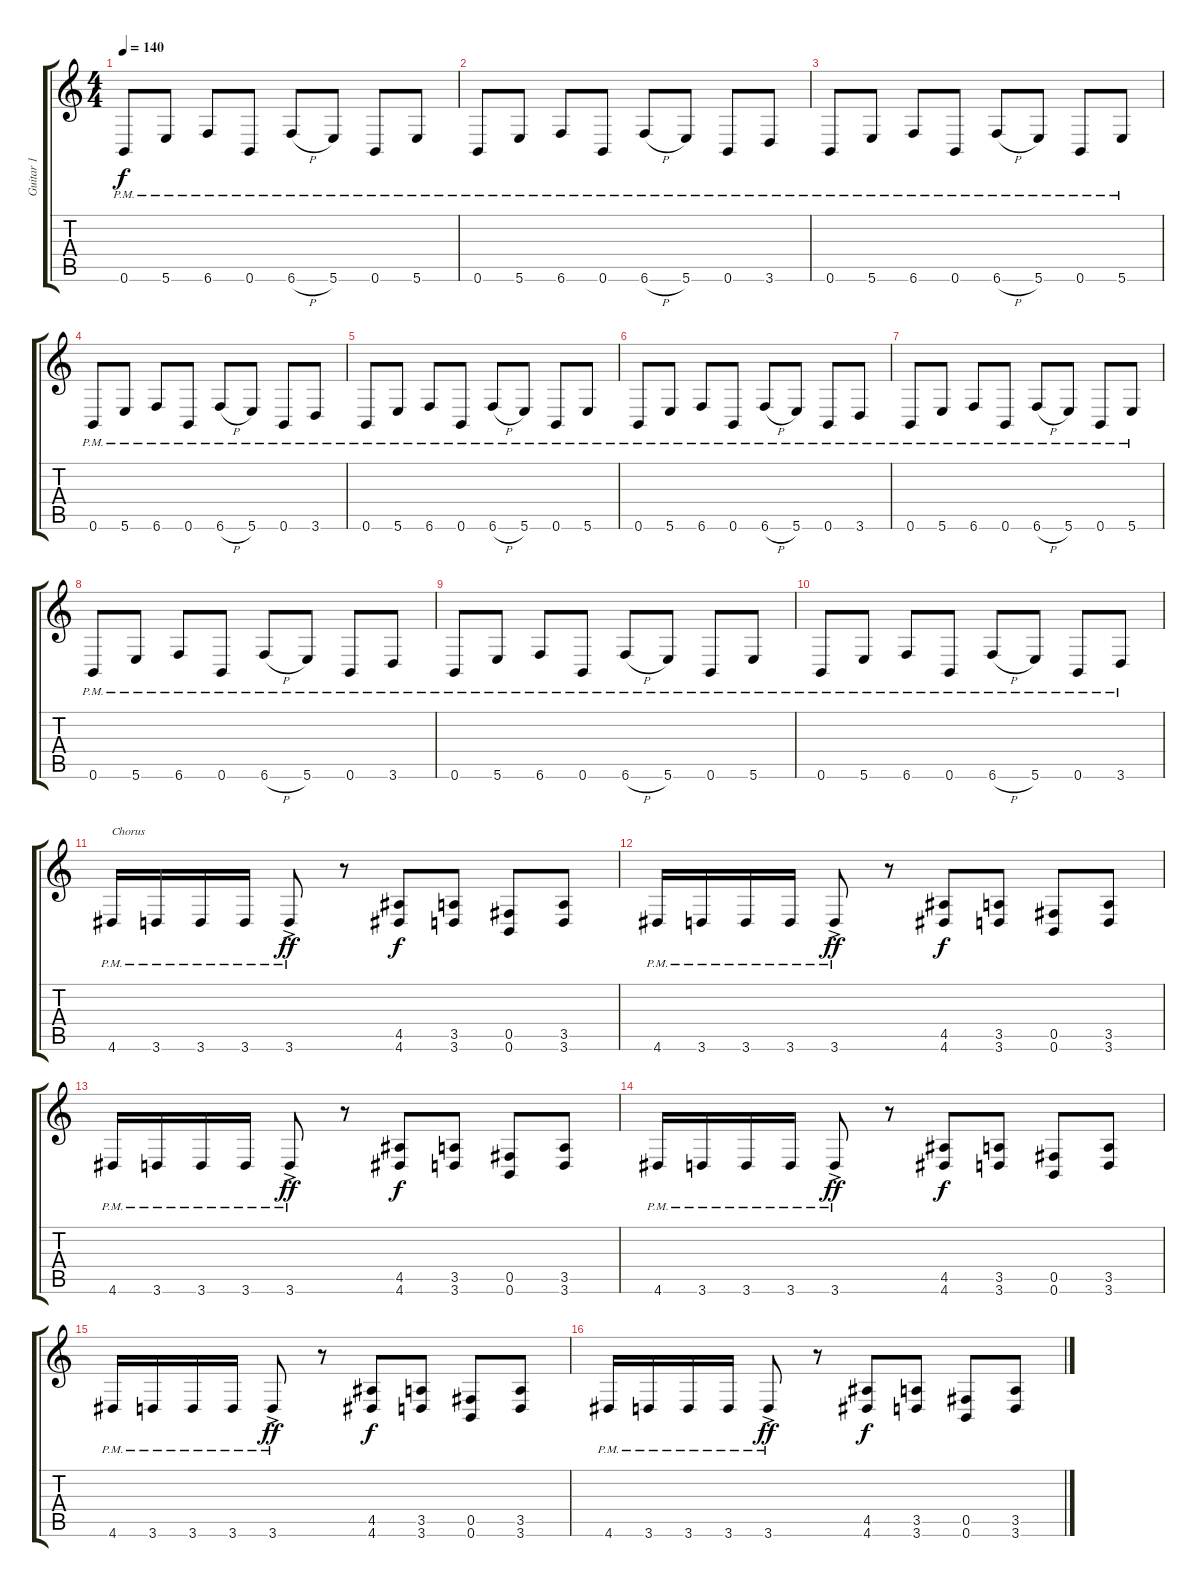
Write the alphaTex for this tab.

\track ("Guitar 1" "Guitar 1") {instrument distortionguitar}
\staff {score tabs}
\tuning (Db4 Ab3 E3 B2 Gb2 B1) {hide}
\ts (4 4)
\tempo 140
\clef g2
\ks c
0.6{pm}.8{dy f} 5.6{pm}.8 6.6{pm}.8 0.6{pm}.8 6.6{h pm}.8 5.6{pm}.8 0.6{pm}.8 5.6{pm}.8 |
0.6{pm}.8 5.6{pm}.8 6.6{pm}.8 0.6{pm}.8 6.6{h pm}.8 5.6{pm}.8 0.6{pm}.8 3.6{pm}.8 |
0.6{pm}.8 5.6{pm}.8 6.6{pm}.8 0.6{pm}.8 6.6{h pm}.8 5.6{pm}.8 0.6{pm}.8 5.6{pm}.8 |
0.6{pm}.8 5.6{pm}.8 6.6{pm}.8 0.6{pm}.8 6.6{h pm}.8 5.6{pm}.8 0.6{pm}.8 3.6{pm}.8 |
0.6{pm}.8 5.6{pm}.8 6.6{pm}.8 0.6{pm}.8 6.6{h pm}.8 5.6{pm}.8 0.6{pm}.8 5.6{pm}.8 |
0.6{pm}.8 5.6{pm}.8 6.6{pm}.8 0.6{pm}.8 6.6{h pm}.8 5.6{pm}.8 0.6{pm}.8 3.6{pm}.8 |
0.6{pm}.8 5.6{pm}.8 6.6{pm}.8 0.6{pm}.8 6.6{h pm}.8 5.6{pm}.8 0.6{pm}.8 5.6{pm}.8 |
0.6{pm}.8 5.6{pm}.8 6.6{pm}.8 0.6{pm}.8 6.6{h pm}.8 5.6{pm}.8 0.6{pm}.8 3.6{pm}.8 |
0.6{pm}.8 5.6{pm}.8 6.6{pm}.8 0.6{pm}.8 6.6{h pm}.8 5.6{pm}.8 0.6{pm}.8 5.6{pm}.8 |
0.6{pm}.8 5.6{pm}.8 6.6{pm}.8 0.6{pm}.8 6.6{h pm}.8 5.6{pm}.8 0.6{pm}.8 3.6{pm}.8 |
4.6{pm}.16{txt "Chorus"} 3.6{pm}.16 3.6{pm}.16 3.6{pm}.16 3.6{ac pm}.8{dy ff} r.8 (4.5 4.6).8{dy f} (3.5 3.6).8 (0.5 0.6).8 (3.5 3.6).8 |
4.6{pm}.16 3.6{pm}.16 3.6{pm}.16 3.6{pm}.16 3.6{ac pm}.8{dy ff} r.8 (4.5 4.6).8{dy f} (3.5 3.6).8 (0.5 0.6).8 (3.5 3.6).8 |
4.6{pm}.16 3.6{pm}.16 3.6{pm}.16 3.6{pm}.16 3.6{ac pm}.8{dy ff} r.8 (4.5 4.6).8{dy f} (3.5 3.6).8 (0.5 0.6).8 (3.5 3.6).8 |
4.6{pm}.16 3.6{pm}.16 3.6{pm}.16 3.6{pm}.16 3.6{ac pm}.8{dy ff} r.8 (4.5 4.6).8{dy f} (3.5 3.6).8 (0.5 0.6).8 (3.5 3.6).8 |
4.6{pm}.16 3.6{pm}.16 3.6{pm}.16 3.6{pm}.16 3.6{ac pm}.8{dy ff} r.8 (4.5 4.6).8{dy f} (3.5 3.6).8 (0.5 0.6).8 (3.5 3.6).8 |
4.6{pm}.16 3.6{pm}.16 3.6{pm}.16 3.6{pm}.16 3.6{ac pm}.8{dy ff} r.8 (4.5 4.6).8{dy f} (3.5 3.6).8 (0.5 0.6).8 (3.5 3.6).8
